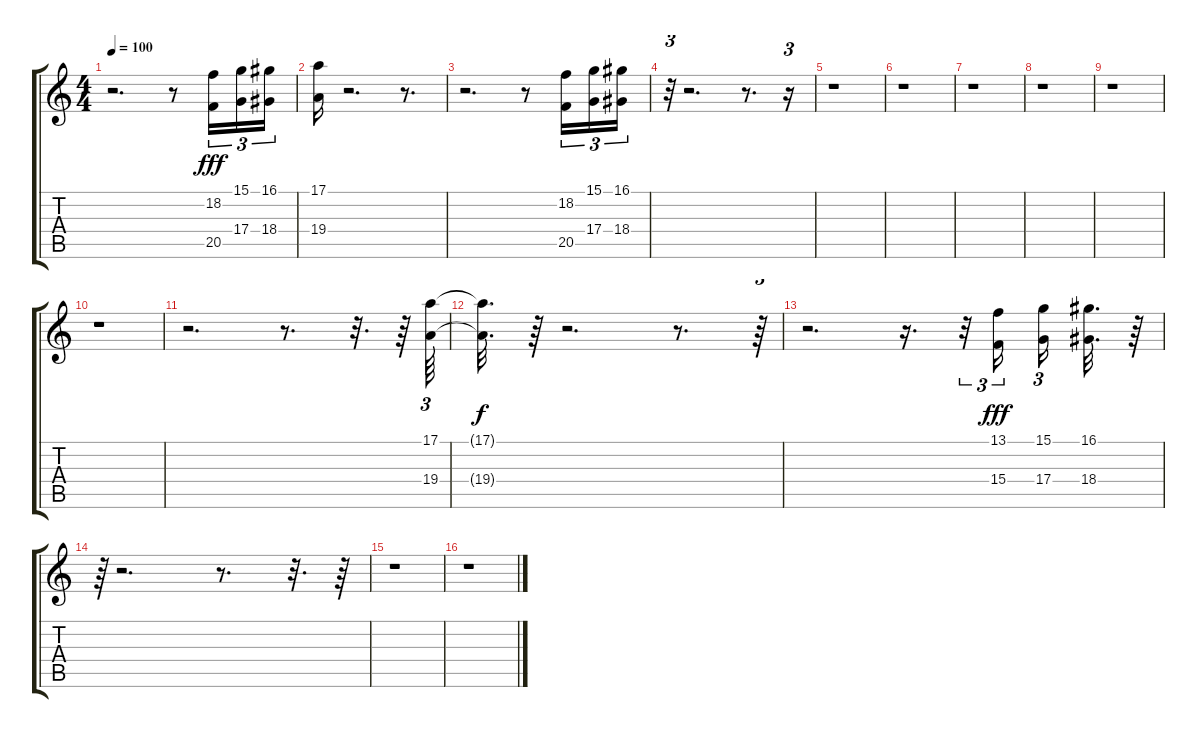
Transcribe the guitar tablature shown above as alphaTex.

\track "" {instrument brasssection}
\staff {score tabs}
\tuning (E4 B3 G3 D3 A2 E2) {hide}
\ts (4 4)
\tempo 100
\clef g2
\ks c
r.2{d dy fff} r.8 (18.2 20.5).16{tu (3 2)} (15.1 17.4).16{tu (3 2)} (16.1 18.4).16{tu (3 2)} |
(17.1 19.4).16 r.2{d} r.8{d} |
r.2{d} r.8 (18.2 20.5).16{tu (3 2)} (15.1 17.4).16{tu (3 2)} (16.1 18.4).16{tu (3 2)} |
r.32{tu (3 2)} r.2{d} r.8{d} r.16{tu (3 2)} |
r.1 |
r.1 |
r.1 |
r.1 |
r.1 |
r.1 |
r.2{d} r.8{d} r.32{d} r.64 (17.1 19.4).64{tu (3 2)} |
(17.1{t} 19.4{t}).32{d dy f} r.64 r.2{d} r.8{d} r.64{tu (3 2)} |
r.2{d} r.16{d} r.32{tu (3 2)} (13.1 15.4).16{tu (3 2) dy fff beam splitsecondary} (15.1 17.4).16{tu (3 2)} (16.1 18.4).32{d} r.64 |
r.64{tu (3 2)} r.2{d} r.8{d} r.32{d} r.64 |
r.1 |
r.1
